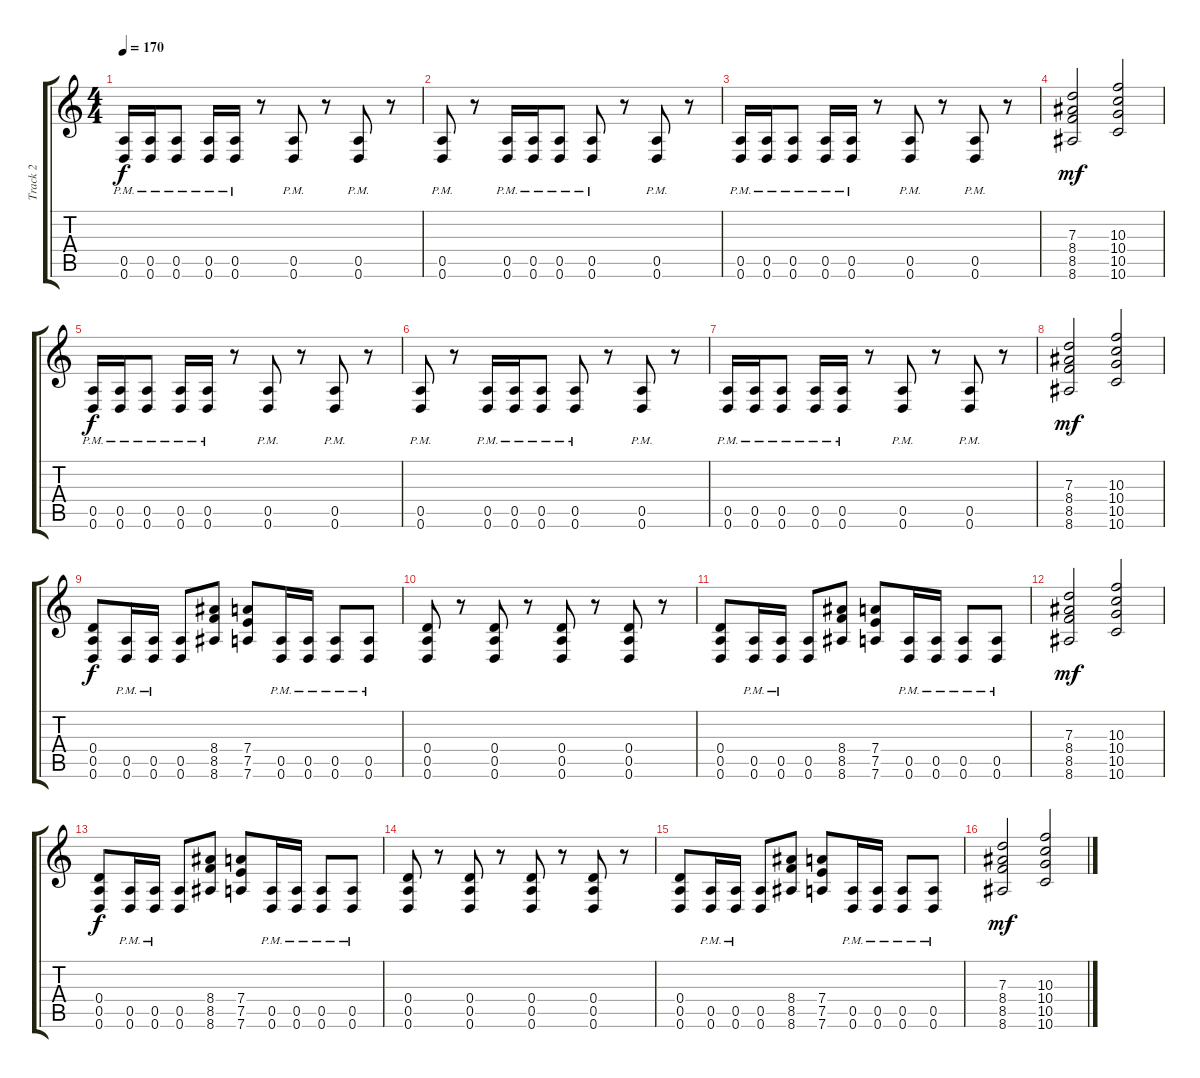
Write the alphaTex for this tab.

\track ("Track 2" "Track 2") {instrument distortionguitar}
\staff {score tabs}
\tuning (E4 B3 G3 D3 A2 D2) {hide}
\ts (4 4)
\tempo 170
\clef g2
\ks c
(0.5{pm} 0.6{pm}).16{dy f balance 8} (0.5{pm} 0.6{pm}).16 (0.5{pm} 0.6{pm}).8 (0.5{pm} 0.6{pm}).16 (0.5{pm} 0.6{pm}).16 r.8 (0.5{pm} 0.6{pm}).8 r.8 (0.5{pm} 0.6{pm}).8 r.8 |
(0.5{pm} 0.6{pm}).8 r.8 (0.5{pm} 0.6{pm}).16 (0.5{pm} 0.6{pm}).16 (0.5{pm} 0.6{pm}).8 (0.5{pm} 0.6{pm}).8 r.8 (0.5{pm} 0.6{pm}).8 r.8 |
(0.5{pm} 0.6{pm}).16 (0.5{pm} 0.6{pm}).16 (0.5{pm} 0.6{pm}).8 (0.5{pm} 0.6{pm}).16 (0.5{pm} 0.6{pm}).16 r.8 (0.5{pm} 0.6{pm}).8 r.8 (0.5{pm} 0.6{pm}).8 r.8 |
(7.3 8.4 8.5 8.6).2{dy mf} (10.3 10.4 10.5 10.6).2 |
(0.5{pm} 0.6{pm}).16{dy f balance 8} (0.5{pm} 0.6{pm}).16 (0.5{pm} 0.6{pm}).8 (0.5{pm} 0.6{pm}).16 (0.5{pm} 0.6{pm}).16 r.8 (0.5{pm} 0.6{pm}).8 r.8 (0.5{pm} 0.6{pm}).8 r.8 |
(0.5{pm} 0.6{pm}).8 r.8 (0.5{pm} 0.6{pm}).16 (0.5{pm} 0.6{pm}).16 (0.5{pm} 0.6{pm}).8 (0.5{pm} 0.6{pm}).8 r.8 (0.5{pm} 0.6{pm}).8 r.8 |
(0.5{pm} 0.6{pm}).16 (0.5{pm} 0.6{pm}).16 (0.5{pm} 0.6{pm}).8 (0.5{pm} 0.6{pm}).16 (0.5{pm} 0.6{pm}).16 r.8 (0.5{pm} 0.6{pm}).8 r.8 (0.5{pm} 0.6{pm}).8 r.8 |
(7.3 8.4 8.5 8.6).2{dy mf} (10.3 10.4 10.5 10.6).2 |
(0.4 0.5 0.6).8{dy f} (0.5{pm} 0.6{pm}).16 (0.5{pm} 0.6{pm}).16 (0.5 0.6).8 (8.4 8.5 8.6).8 (7.4 7.5 7.6).8 (0.5{pm} 0.6{pm}).16 (0.5{pm} 0.6{pm}).16 (0.5{pm} 0.6{pm}).8 (0.5{pm} 0.6{pm}).8 |
(0.4 0.5 0.6).8 r.8 (0.4 0.5 0.6).8 r.8 (0.4 0.5 0.6).8 r.8 (0.4 0.5 0.6).8 r.8 |
(0.4 0.5 0.6).8 (0.5{pm} 0.6{pm}).16 (0.5{pm} 0.6{pm}).16 (0.5 0.6).8 (8.4 8.5 8.6).8 (7.4 7.5 7.6).8 (0.5{pm} 0.6{pm}).16 (0.5{pm} 0.6{pm}).16 (0.5{pm} 0.6{pm}).8 (0.5{pm} 0.6{pm}).8 |
(7.3 8.4 8.5 8.6).2{dy mf} (10.3 10.4 10.5 10.6).2 |
(0.4 0.5 0.6).8{dy f} (0.5{pm} 0.6{pm}).16 (0.5{pm} 0.6{pm}).16 (0.5 0.6).8 (8.4 8.5 8.6).8 (7.4 7.5 7.6).8 (0.5{pm} 0.6{pm}).16 (0.5{pm} 0.6{pm}).16 (0.5{pm} 0.6{pm}).8 (0.5{pm} 0.6{pm}).8 |
(0.4 0.5 0.6).8 r.8 (0.4 0.5 0.6).8 r.8 (0.4 0.5 0.6).8 r.8 (0.4 0.5 0.6).8 r.8 |
(0.4 0.5 0.6).8 (0.5{pm} 0.6{pm}).16 (0.5{pm} 0.6{pm}).16 (0.5 0.6).8 (8.4 8.5 8.6).8 (7.4 7.5 7.6).8 (0.5{pm} 0.6{pm}).16 (0.5{pm} 0.6{pm}).16 (0.5{pm} 0.6{pm}).8 (0.5{pm} 0.6{pm}).8 |
(7.3 8.4 8.5 8.6).2{dy mf} (10.3 10.4 10.5 10.6).2
